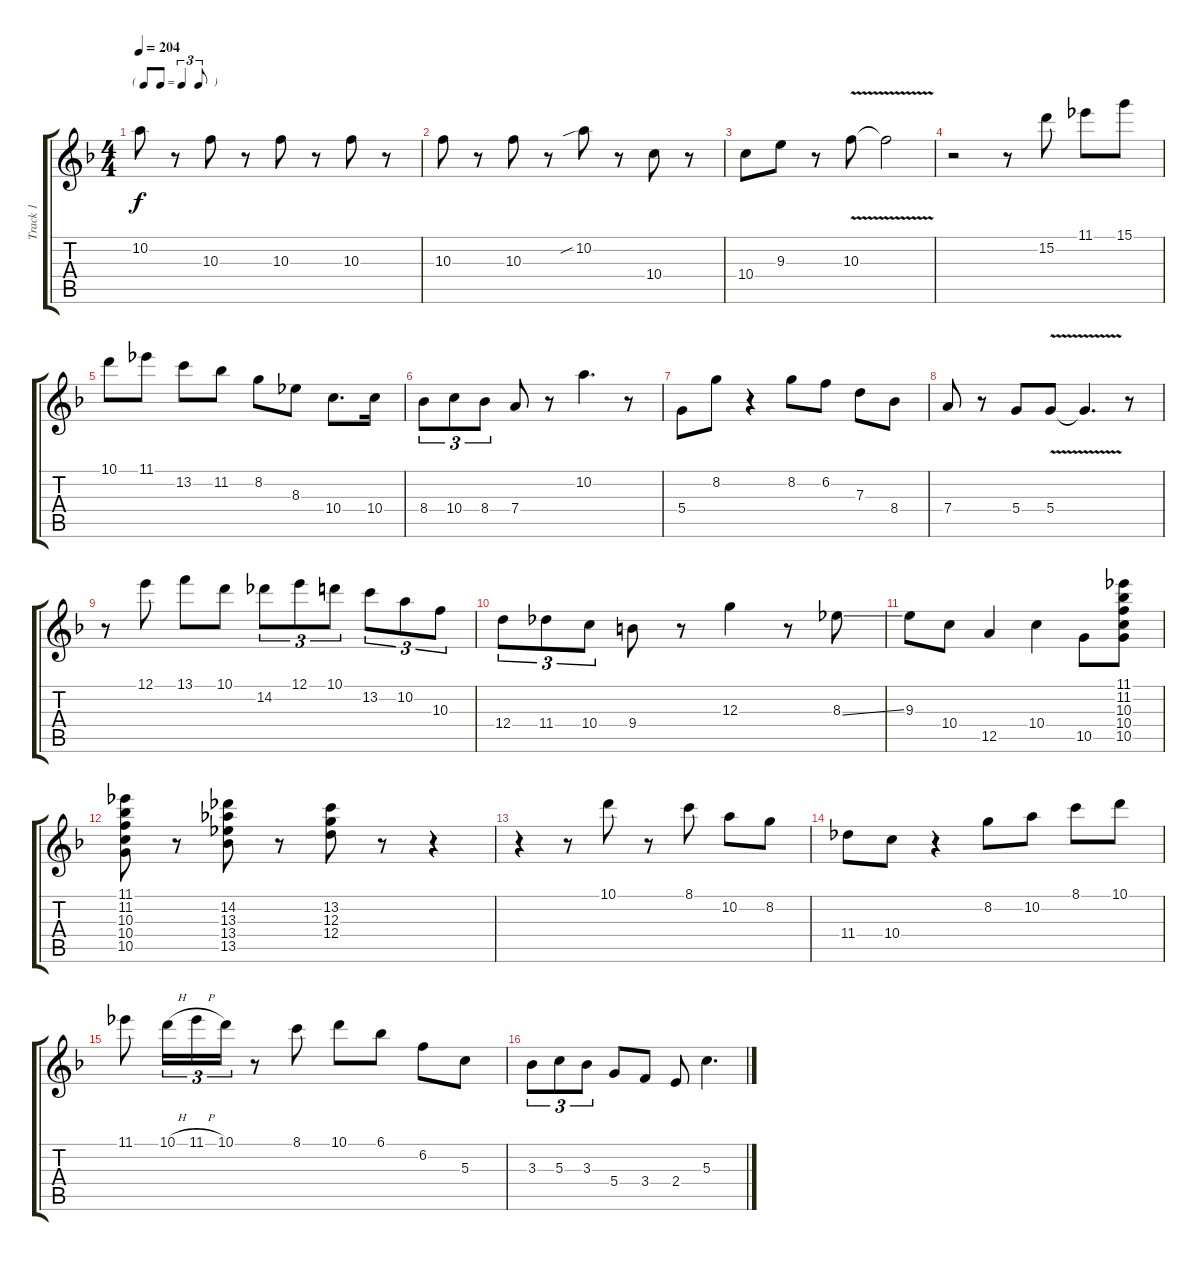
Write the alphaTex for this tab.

\track ("Track 1" "Track 1") {instrument acousticguitarsteel}
\staff {score tabs}
\tuning (E4 B3 G3 D3 A2 E2) {hide}
\ts (4 4)
\tf triplet8th
\tempo 204
\clef g2
\ks f
10.2.8{dy f} r.8 10.3.8 r.8 10.3.8 r.8 10.3.8 r.8 |
10.3.8 r.8 10.3.8 r.8 10.2{sib}.8 r.8 10.4.8 r.8 |
10.4.8 9.3.8 r.8 10.3{v}.8 10.3{t}.2 |
r.2 r.8 15.2.8 11.1.8 15.1.8 |
10.1.8 11.1.8 13.2.8 11.2.8 8.2.8 8.3.8 10.4.8{d} 10.4.16 |
8.4.8{tu (3 2)} 10.4.8{tu (3 2)} 8.4.8{tu (3 2)} 7.4.8 r.8 10.2.4{d} r.8 |
5.4.8 8.2.8 r.4 8.2.8 6.2.8 7.3.8 8.4.8 |
7.4.8 r.8 5.4.8 5.4{v}.8 5.4{t}.4{d} r.8 |
r.8 12.1.8 13.1.8 10.1.8 14.2.8{tu (3 2)} 12.1.8{tu (3 2)} 10.1.8{tu (3 2)} 13.2.8{tu (3 2)} 10.2.8{tu (3 2)} 10.3.8{tu (3 2)} |
12.4.8{tu (3 2)} 11.4.8{tu (3 2)} 10.4.8{tu (3 2)} 9.4.8 r.8 12.3.4 r.8 8.3{ss}.8 |
9.3.8 10.4.8 12.5.4 10.4.4 10.5.8 (11.1 11.2 10.3 10.4 10.5).8 |
(11.1 11.2 10.3 10.4 10.5).8 r.8 (14.2 13.3 13.4 13.5).8 r.8 (13.2 12.3 12.4).8 r.8 r.4 |
r.4 r.8 10.1.8 r.8 8.1.8 10.2.8 8.2.8 |
11.4.8 10.4.8 r.4 8.2.8 10.2.8 8.1.8 10.1.8 |
11.1.8 10.1{h}.16{tu (3 2)} 11.1{h}.16{tu (3 2)} 10.1.16{tu (3 2)} r.8 8.1.8 10.1.8 6.1.8 6.2.8 5.3.8 |
3.3.8{tu (3 2)} 5.3.8{tu (3 2)} 3.3.8{tu (3 2)} 5.4.8 3.4.8 2.4.8 5.3.4{d}
